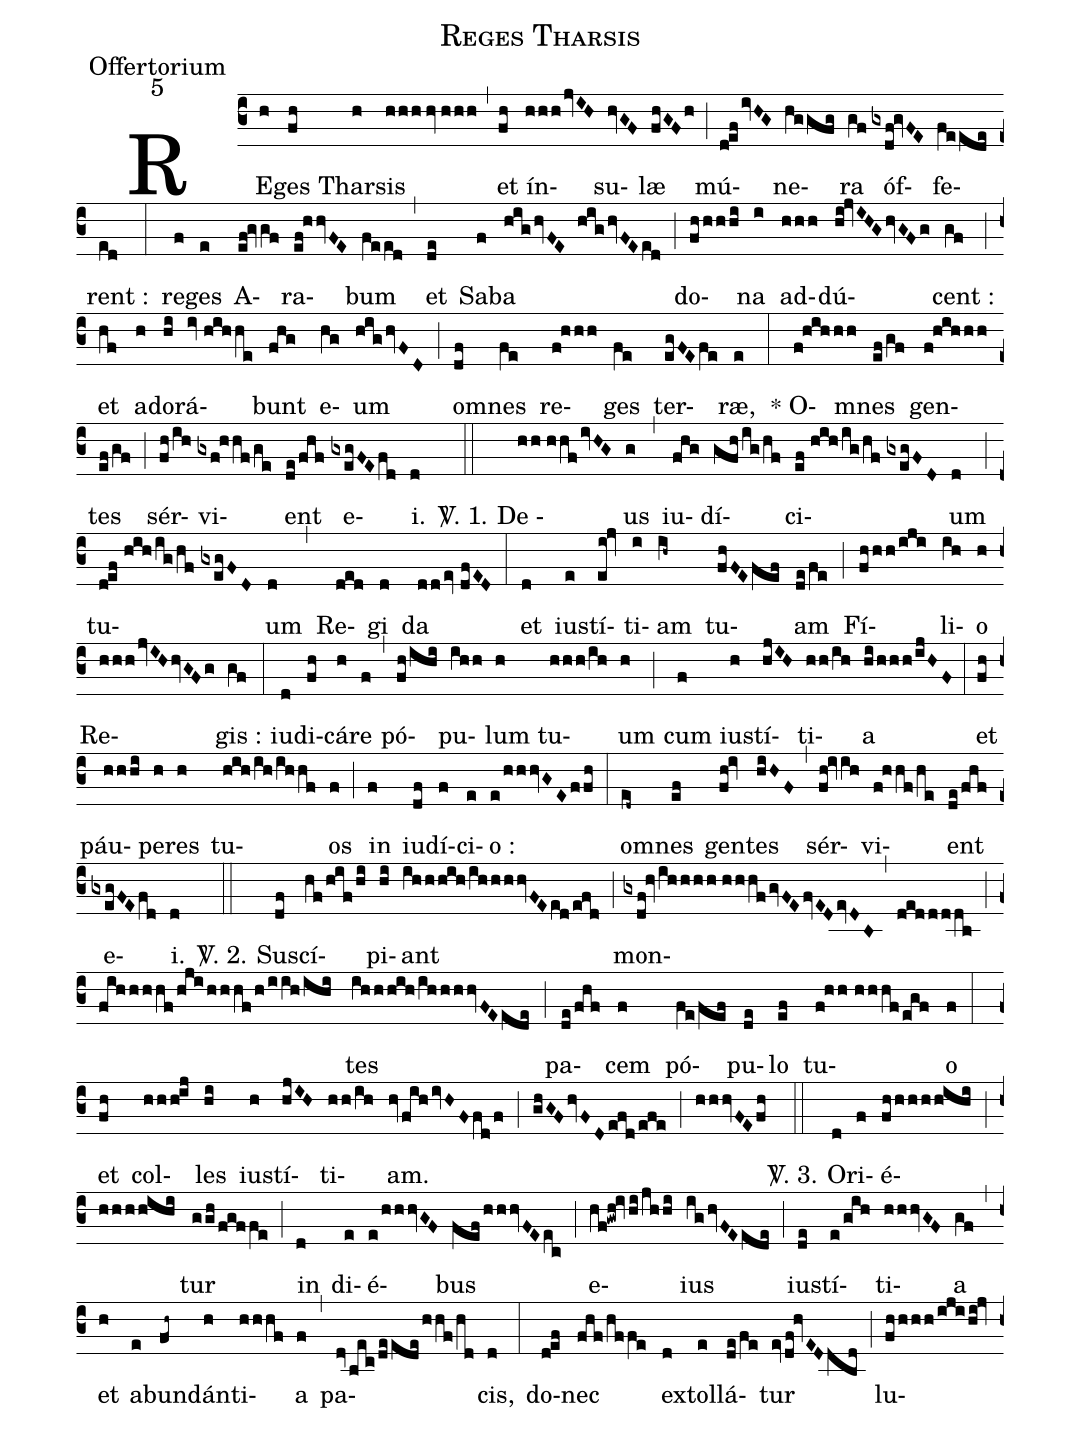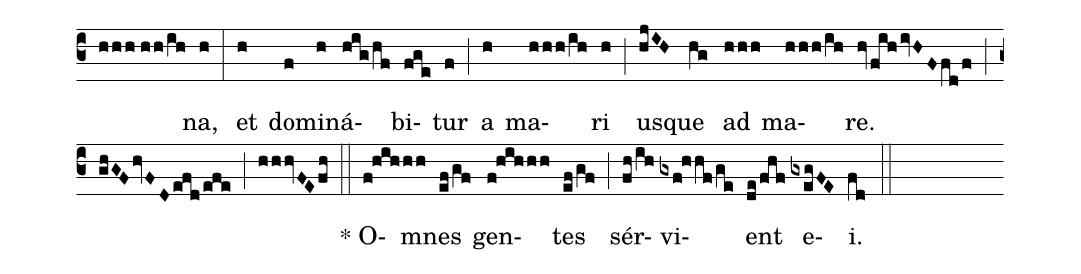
name:Reges Tharsis;
office-part:Offertorium;
mode:5;
%%
(c3) RE(h)ges(fh) Thar(h)sis(hhh//hv//hhh) (,) et(fh) ín(hhhjvIH)su(hvGF)læ(fhGFh) (;) mú(defivHG)ne(hggfg)ra(gf) óf(gxdf!gvFE)fe(feede)rent :(ed) (:) re(f)ges(e) A(ef!gvgf)ra(ef!hhvFE)bum(feed) (,) et(de) Sa(f)ba(highvFE highvFEed) (;) do(fhhhhi)na(i) ad(hhh)dú(hi!jvIHGhvGFg)cent :(gf) (;) et(hf) ad(h)o(hi)rá(iv//hihhe)bunt(fhg) e(hg)um(highvFD) (;) o(df)mnes(fe) re(f!hhh)ges(fe) ter(egFEfe)ræ,(e) (:) * O(f!hihhh)mnes(ef/gf) gen(f!hihhh)tes(ef/gf) (;) sér(fh/ih)vi(gxf!hhf/ge)ent(de/fhf) e(gxegFEfd)i.(d) (::)
<sp>V/</sp>. 1. De (hh//hhfivHG)us(g) (,) iu(fhg)dí(gfh/ig/hf)ci(ef//hih/ig/hf//gxegFD)um(d) (;) tu(def//hih/ig/hf//gxegFD)um(d) (,) Re(ded)gi(d) da(ddev//dfED) (:) et(d) iu(e)stí(ei!jv)ti(i)am(ih~) tu(fhFEfef)am(de/fe) (;) Fí(fhhh/iji)li(ih)o(h) Re(hhhjvIHhvGFg)gis :(gf) (:) iu(d)di(fh)cá(h)re(f) (,) pó(fh/ihi)pu(ihh)lum(h) tu(hhh/ih)um(h) (;) cum(f) iu(h)stí(hjIH)ti(hh/ih)a(hi/hhh/ijHF) (:) et(fh) páu(hhhi)pe(h)res(h) tu(hih/ih/ihhf)os(f) (;) in(f) iu(df)dí(f)ci(e)o :(e/hhhvGEffh) (:) o(ed~)mnes(ef) gen(fh!iv)tes(hiHF) (,) sér(fh!ivih)vi(f!hhf/he)ent(de/fhf) e(gxegFEfd)i.(d) (::)
<sp>V/</sp>. 2. Sus(df)cí(hf/hif/hi)pi(hi)ant(ihhhih/ihhhhvFEed/efd) (;) mon(gxdf!hvihhhh//hhhfgvFEfvEDevDB)(,)(deddddb)(;)(fihhhhf/hji/hhhf/h/iih/ihi)tes(ihhhih/ihhhhvFEede) (;) pa(de/fhf)cem(f) pó(fe/fef)pu(de)lo(ef) tu(f!hh//hhhf/egf)o(f) (:) et(fh) col(hhhij)les(hi) iu(h)stí(hjIH)ti(hh/ih)am.(hvfihivHFfd/f) (;) (ghGFhvFDefd/efe) (;) (hhhvFEfh) (::)
<sp>V/</sp>. 3. O(d)ri(f)é(fhhhhhihi)(;)(hhhhihi)tur(ggh/fgffe) (;) in(d) di(e)é(e/hhhvGF)bus(fef/hhhvFEec) (;) e(hf!gwh!ivhi/jhhi)ius(ighvFEede) (;) iu(de)stí(e/gih)ti(hhhvGF)a(gf) (,) et(h) a(e)bun(fh~)dán(h)ti(hhhf)a(f) (,) pa(dv/bec/deede/hhf/hd)cis,(d) (:) do(def)nec(fhf/hffe) ex(d)tol(e)lá(de/fe)tur(ev/df!hvEDdbd) (;) lu(fhhhh/iji/hi!jv/hhh//hh/ih)na,(h) (:) et(h) do(f)mi(h)ná(hig/hf)bi(fge)tur(f) (;) a(h) ma(hhh/ih)ri(h) (;) us(hjIH)que(hg) ad(hhh) ma(hhh/ih)re.(hvfihivHFfd/f) (;) (ghGFhvFDefd/efe) (;) (hhhvFEfh) (::) * O(f!hihhh)mnes(ef/gf) gen(f!hihhh)tes(ef/gf) (;) sér(fh/ih)vi(gxf!hhf/ge)ent(de/fhf) e(gxegFE)i.(fd) (::)
